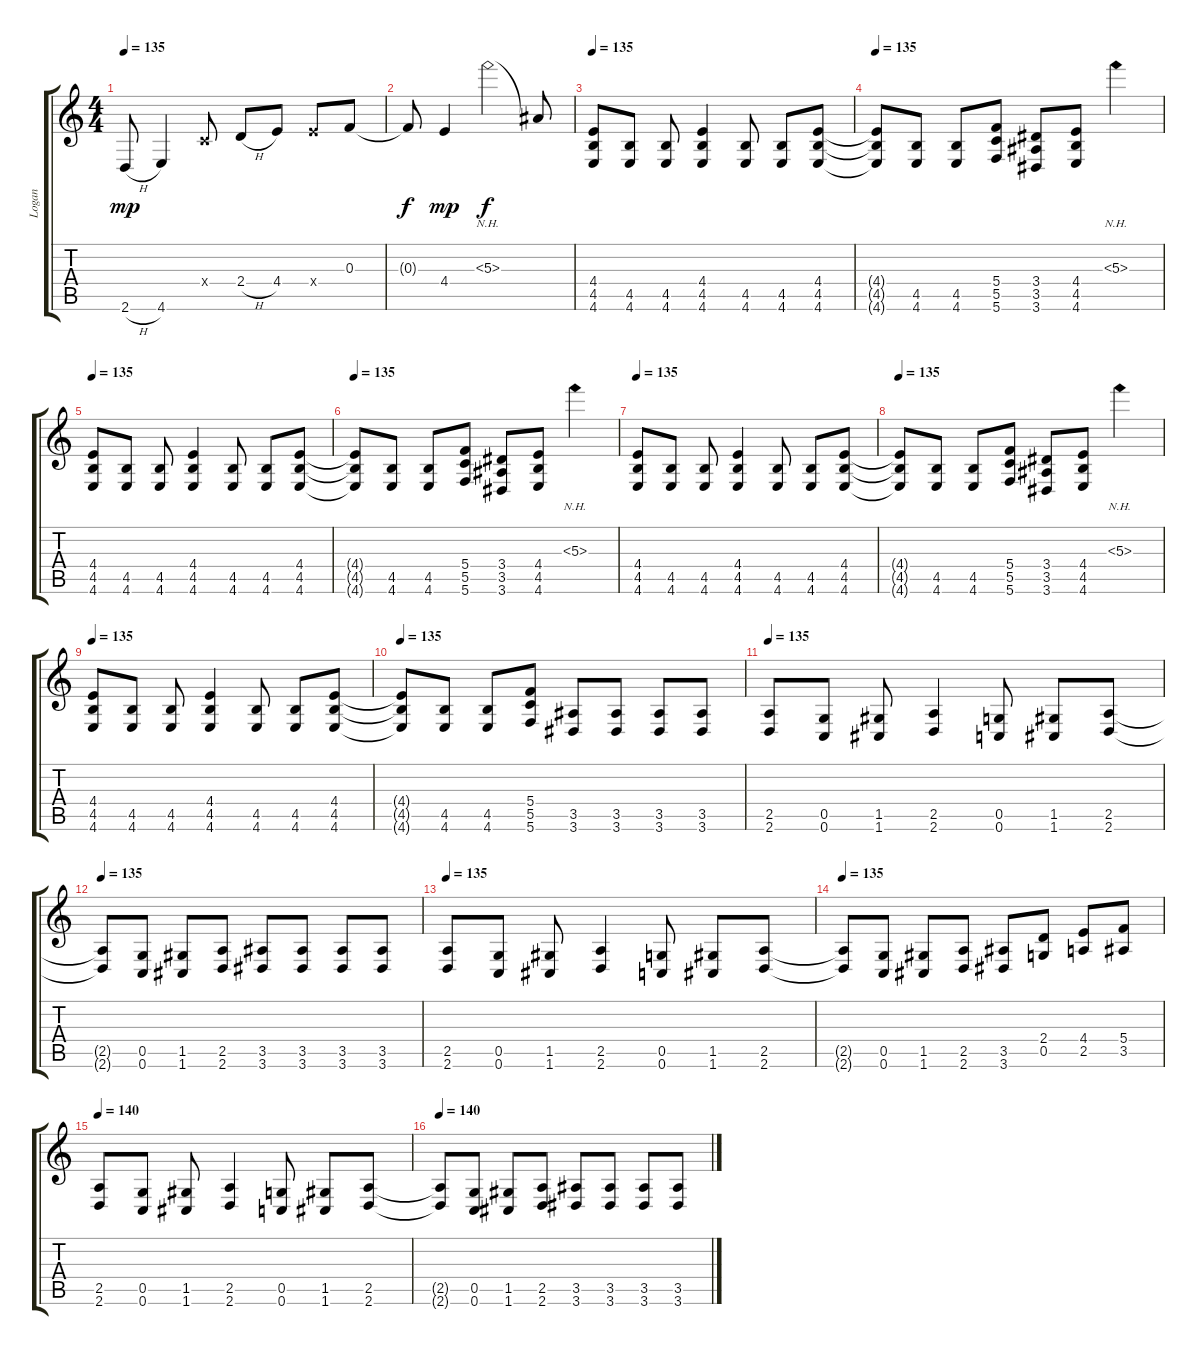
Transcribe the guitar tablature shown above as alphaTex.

\track ("Logan" "Logan") {instrument distortionguitar}
\staff {score tabs}
\tuning (D4 A3 F3 C3 G2 C2) {hide}
\ts (4 4)
\tempo 128
\tempo 135
\clef g2
\ks c
2.6{h}.8{dy mp} 4.6.4 0.4{x}.8 2.4{h}.8 4.4.8 4.4{x}.8 0.3.8 |
0.3{t}.8{dy f} 4.4.4{dy mp} 5.3{nh}.2{dy f} 5.3{t}.8 |
\tempo 135
(4.4 4.5 4.6).8 (4.5 4.6).8 (4.5 4.6).8 (4.4 4.5 4.6).4 (4.5 4.6).8 (4.5 4.6).8 (4.4 4.5 4.6).8 |
\tempo 135
(4.4{t} 4.5{t} 4.6{t}).8 (4.5 4.6).8 (4.5 4.6).8 (5.4 5.5 5.6).8 (3.4 3.5 3.6).8 (4.4 4.5 4.6).8 5.3{nh}.4 |
\tempo 135
(4.4 4.5 4.6).8 (4.5 4.6).8 (4.5 4.6).8 (4.4 4.5 4.6).4 (4.5 4.6).8 (4.5 4.6).8 (4.4 4.5 4.6).8 |
\tempo 135
(4.4{t} 4.5{t} 4.6{t}).8 (4.5 4.6).8 (4.5 4.6).8 (5.4 5.5 5.6).8 (3.4 3.5 3.6).8 (4.4 4.5 4.6).8 5.3{nh}.4 |
\tempo 135
(4.4 4.5 4.6).8 (4.5 4.6).8 (4.5 4.6).8 (4.4 4.5 4.6).4 (4.5 4.6).8 (4.5 4.6).8 (4.4 4.5 4.6).8 |
\tempo 135
(4.4{t} 4.5{t} 4.6{t}).8 (4.5 4.6).8 (4.5 4.6).8 (5.4 5.5 5.6).8 (3.4 3.5 3.6).8 (4.4 4.5 4.6).8 5.3{nh}.4 |
\tempo 128
\tempo 135
(4.4 4.5 4.6).8 (4.5 4.6).8 (4.5 4.6).8 (4.4 4.5 4.6).4 (4.5 4.6).8 (4.5 4.6).8 (4.4 4.5 4.6).8 |
\tempo 135
(4.4{t} 4.5{t} 4.6{t}).8 (4.5 4.6).8 (4.5 4.6).8 (5.4 5.5 5.6).8 (3.5 3.6).8 (3.5 3.6).8 (3.5 3.6).8 (3.5 3.6).8 |
\tempo 135
(2.5 2.6).8 (0.5 0.6).8 (1.5 1.6).8 (2.5 2.6).4 (0.5 0.6).8 (1.5 1.6).8 (2.5 2.6).8 |
\tempo 135
(2.5{t} 2.6{t}).8 (0.5 0.6).8 (1.5 1.6).8 (2.5 2.6).8 (3.5 3.6).8 (3.5 3.6).8 (3.5 3.6).8 (3.5 3.6).8 |
\tempo 135
(2.5 2.6).8 (0.5 0.6).8 (1.5 1.6).8 (2.5 2.6).4 (0.5 0.6).8 (1.5 1.6).8 (2.5 2.6).8 |
\tempo 135
(2.5{t} 2.6{t}).8 (0.5 0.6).8 (1.5 1.6).8 (2.5 2.6).8 (3.5 3.6).8 (2.4 0.5).8 (4.4 2.5).8 (5.4 3.5).8 |
\tempo 140
(2.5 2.6).8 (0.5 0.6).8 (1.5 1.6).8 (2.5 2.6).4 (0.5 0.6).8 (1.5 1.6).8 (2.5 2.6).8 |
\tempo 140
(2.5{t} 2.6{t}).8 (0.5 0.6).8 (1.5 1.6).8 (2.5 2.6).8 (3.5 3.6).8 (3.5 3.6).8 (3.5 3.6).8 (3.5 3.6).8
